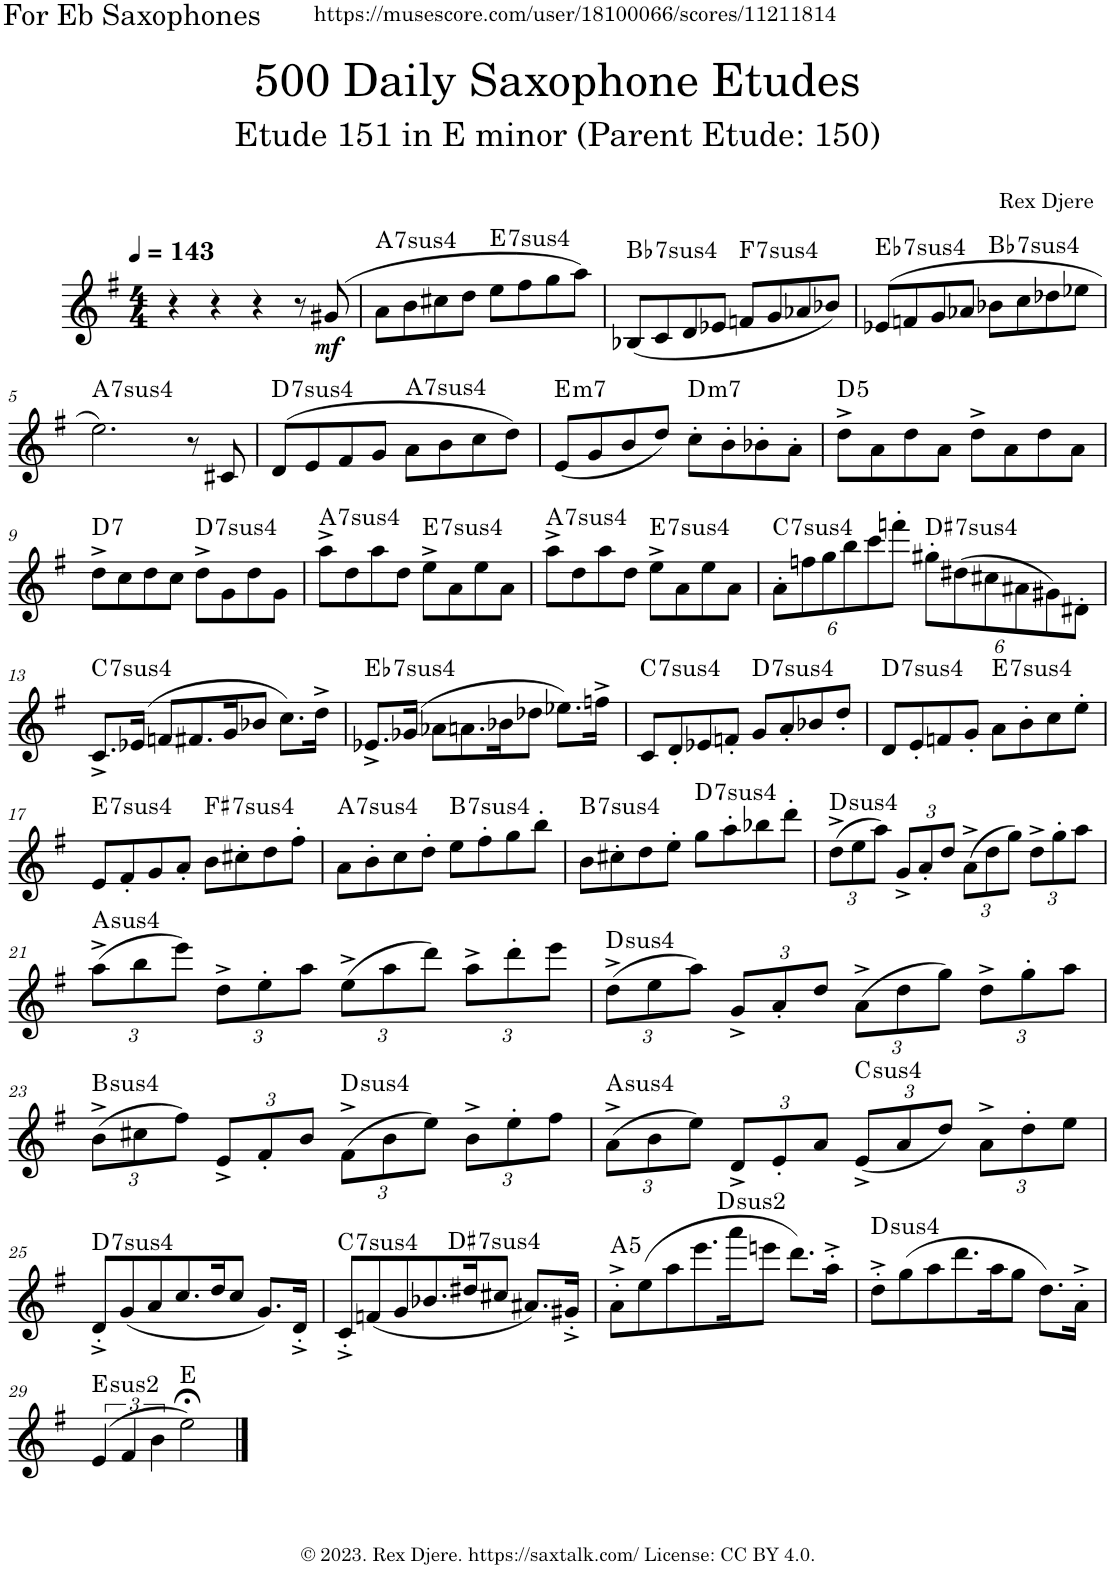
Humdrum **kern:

**kern	**dynam	**harte
*part1	*part1	*part1
*staff1	*staff1	*
*I"Alto Saxophone	*	*
*I'A. Sax.	*	*
*clefG2	*	*
*Trd5c9	*	*
*k[f#]	*	*
*M4/4	*	*
*MM143	*	*
=1	=1	=1
4r	.	.
4r	.	.
4r	.	.
8r	.	.
!	!LO:DY:b	!
(8g#X/	mf	.
=2	=2	=2
!	!	!LO:H:kt=74
8a\L	.	A:sus4(7)
8b\	.	.
8cc#X\	.	.
8dd\J	.	.
!	!	!LO:H:kt=74
8ee\L	.	E:sus4(7)
8ff#\	.	.
8gg\	.	.
8aa\J)	.	.
=3	=3	=3
!	!	!LO:H:kt=74
(8B-X/L	.	Bb:sus4(7)
8c/	.	.
8d/	.	.
8e-X/J	.	.
!	!	!LO:H:kt=74
8fn/L	.	F:sus4(7)
8g/	.	.
8a-X/	.	.
8b-X/J)	.	.
=4	=4	=4
!	!	!LO:H:kt=74
(8e-X/L	.	Eb:sus4(7)
8fn/	.	.
8g/	.	.
8a-X/J	.	.
!	!	!LO:H:kt=74
8b-X\L	.	Bb:sus4(7)
8cc\	.	.
8dd-X\	.	.
8ee-X\J	.	.
!!LO:LB:g=z
=5	=5	=5
!	!	!LO:H:kt=74
2.ee\)	.	A:sus4(7)
8r	.	.
8c#X/	.	.
=6	=6	=6
!	!	!LO:H:kt=74
(8d/L	.	D:sus4(7)
8e/	.	.
8f#/	.	.
8g/J	.	.
!	!	!LO:H:kt=74
8a\L	.	A:sus4(7)
8b\	.	.
8cc\	.	.
8dd\J)	.	.
=7	=7	=7
!	!	!LO:H:kt=m7
(8e/L	.	E:min7
8g/	.	.
8b/	.	.
8dd/J)	.	.
!	!	!LO:H:kt=m7
8cc'\L	.	D:min7
8b'\	.	.
8b-X'\	.	.
8a'\J	.	.
=8	=8	=8
!	!	!LO:H:kt=5
8dd^\L	.	D:(1,5)
8a\	.	.
8dd\	.	.
8a\J	.	.
8dd^\L	.	.
8a\	.	.
8dd\	.	.
8a\J	.	.
!!LO:LB:g=z
=9	=9	=9
!	!	!LO:H:kt=7
8dd^\L	.	D:7
8cc\	.	.
8dd\	.	.
8cc\J	.	.
!	!	!LO:H:kt=74
8dd^\L	.	D:sus4(7)
8g\	.	.
8dd\	.	.
8g\J	.	.
=10	=10	=10
!	!	!LO:H:kt=74
8aa^\L	.	A:sus4(7)
8dd\	.	.
8aa\	.	.
8dd\J	.	.
!	!	!LO:H:kt=74
8ee^\L	.	E:sus4(7)
8a\	.	.
8ee\	.	.
8a\J	.	.
=11	=11	=11
!	!	!LO:H:kt=74
8aa^\L	.	A:sus4(7)
8dd\	.	.
8aa\	.	.
8dd\J	.	.
!	!	!LO:H:kt=74
8ee^\L	.	E:sus4(7)
8a\	.	.
8ee\	.	.
8a\J	.	.
=12	=12	=12
*Xbrackettup	*	*
!	!	!LO:H:kt=74
12a'\L	.	C:sus4(7)
12ffn\	.	.
12gg\	.	.
12bb\	.	.
12ccc\	.	.
12fffn'\J	.	.
!	!	!LO:H:kt=74
12gg#X'\L	.	D#:sus4(7)
(12dd#X\	.	.
12cc#X\	.	.
12a#X\	.	.
12g#X\)	.	.
12d#X'\J	.	.
!!LO:LB:g=z
=13	=13	=13
!	!	!LO:H:kt=74
8.c^/L	.	C:sus4(7)
(16e-X/Jk	.	.
8fn/L	.	.
8.f#X/	.	.
16g/K	.	.
8b-X/J	.	.
8.cc\L)	.	.
16dd^\Jk	.	.
=14	=14	=14
!	!	!LO:H:kt=74
8.e-X^/L	.	Eb:sus4(7)
(16g-X/Jk	.	.
8a-X\L	.	.
8.an\	.	.
16b-X\K	.	.
8dd-X\J	.	.
8.ee-X\L)	.	.
16ffn^\Jk	.	.
=15	=15	=15
!	!	!LO:H:kt=74
8c/L	.	C:sus4(7)
8d'/	.	.
8e-X/	.	.
8fn'/J	.	.
!	!	!LO:H:kt=74
8g/L	.	D:sus4(7)
8a'/	.	.
8b-X/	.	.
8dd'/J	.	.
=16	=16	=16
!	!	!LO:H:kt=74
8d/L	.	D:sus4(7)
8e'/	.	.
8fn/	.	.
8g'/J	.	.
!	!	!LO:H:kt=74
8a\L	.	E:sus4(7)
8b'\	.	.
8cc\	.	.
8ee'\J	.	.
!!LO:LB:g=z
=17	=17	=17
!	!	!LO:H:kt=74
8e/L	.	E:sus4(7)
8f#'/	.	.
8g/	.	.
8a'/J	.	.
!	!	!LO:H:kt=74
8b\L	.	F#:sus4(7)
8cc#X'\	.	.
8dd\	.	.
8ff#'\J	.	.
=18	=18	=18
!	!	!LO:H:kt=74
8a\L	.	A:sus4(7)
8b'\	.	.
8cc\	.	.
8dd'\J	.	.
!	!	!LO:H:kt=74
8ee\L	.	B:sus4(7)
8ff#'\	.	.
8gg\	.	.
8bb'\J	.	.
=19	=19	=19
!	!	!LO:H:kt=74
8b\L	.	B:sus4(7)
8cc#X'\	.	.
8dd\	.	.
8ee'\J	.	.
!	!	!LO:H:kt=74
8gg\L	.	D:sus4(7)
8aa'\	.	.
8bb-X\	.	.
8ddd'\J	.	.
=20	=20	=20
!	!	!LO:H:kt=4
(12dd^\L	.	D:sus4
12ee\	.	.
12aa\J)	.	.
12g^/L	.	.
12a'/	.	.
12dd/J	.	.
(12a^\L	.	.
12dd\	.	.
12gg\J)	.	.
12dd^\L	.	.
12gg'\	.	.
12aa\J	.	.
!!LO:LB:g=z
=21	=21	=21
!	!	!LO:H:kt=4
(12aa^\L	.	A:sus4
12bb\	.	.
12eee\J)	.	.
12dd^\L	.	.
12ee'\	.	.
12aa\J	.	.
(12ee^\L	.	.
12aa\	.	.
12ddd\J)	.	.
12aa^\L	.	.
12ddd'\	.	.
12eee\J	.	.
=22	=22	=22
!	!	!LO:H:kt=4
(12dd^\L	.	D:sus4
12ee\	.	.
12aa\J)	.	.
12g^/L	.	.
12a'/	.	.
12dd/J	.	.
(12a^\L	.	.
12dd\	.	.
12gg\J)	.	.
12dd^\L	.	.
12gg'\	.	.
12aa\J	.	.
!!LO:LB:g=z
=23	=23	=23
!	!	!LO:H:kt=4
(12b^\L	.	B:sus4
12cc#X\	.	.
12ff#\J)	.	.
12e^/L	.	.
12f#'/	.	.
12b/J	.	.
!	!	!LO:H:kt=4
(12f#^\L	.	D:sus4
12b\	.	.
12ee\J)	.	.
12b^\L	.	.
12ee'\	.	.
12ff#\J	.	.
=24	=24	=24
!	!	!LO:H:kt=4
(12a^\L	.	A:sus4
12b\	.	.
12ee\J)	.	.
12d^/L	.	.
12e'/	.	.
12a/J	.	.
!	!	!LO:H:kt=4
(12e^/L	.	C:sus4
12a/	.	.
12dd/J)	.	.
12a^\L	.	.
12dd'\	.	.
12ee\J	.	.
!!LO:LB:g=z
=25	=25	=25
!	!	!LO:H:kt=74
8d'^/L	.	D:sus4(7)
(8g/	.	.
8a/	.	.
8.cc/	.	.
16dd/K	.	.
8cc/J	.	.
8.g/L)	.	.
16d'^/Jk	.	.
=26	=26	=26
!	!	!LO:H:kt=74
*^	*	*
8c'^/L	2ryy	.	C:sus4(7)
(8fn/	.	.	.
8g/	.	.	.
8.b-X/	.	.	.
!	!	!	!LO:H:kt=74
.	2ryy	.	D#:sus4(7)
16dd#X/K	.	.	.
8cc#X/J	.	.	.
8.a#X/L)	.	.	.
16g#X'^/Jk	.	.	.
=27	=27	=27	=27
!	!	!	!LO:H:kt=5
8a'^\L	2ryy	.	A:(1,5)
(8ee\	.	.	.
8aa\	.	.	.
8.eee\	.	.	.
!	!	!	!LO:H:kt=2
.	2ryy	.	D:(1,2,5)
16aaa\K	.	.	.
8eeen\J	.	.	.
8.ddd\L)	.	.	.
16aa'^\Jk	.	.	.
=28	=28	=28	=28
!	!	!	!LO:H:kt=4
*v	*v	*	*
8dd'^\L	.	D:sus4
(8gg\	.	.
8aa\	.	.
8.ddd\	.	.
16aa\K	.	.
8gg\J	.	.
8.dd\L)	.	.
16a'^\Jk	.	.
!!LO:LB:g=z
=29	=29	=29
*brackettup	*	*
!	!	!LO:H:kt=2
(6e/	.	E:(1,2,5)
6f#/	.	.
6b\	.	.
2ee;<\)	.	E:maj
==	==	==
*-	*-	*-
